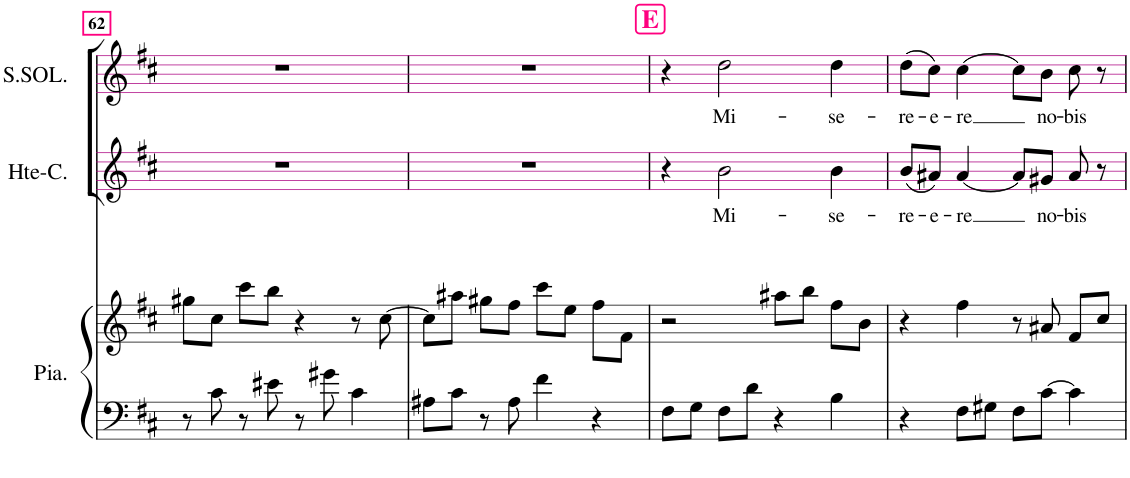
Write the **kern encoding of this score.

**kern	**kern	**kern	**text	**kern	**text
*part3	*part3	*part2	*part2	*part1	*part1
*staff4	*staff3	*staff2	*staff2	*staff1	*staff1
*I"Piano	*	*I"Hte-Contre	*	*I"Soprano Sol.	*
*I'Pia.	*	*I'Hte-C.	*	*I'S.SOL.	*
!!LO:PB:g=z
*clefF4	*clefG2	*clefG2	*	*clefG2	*
*k[f#c#]	*k[f#c#]	*k[f#c#]	*	*k[f#c#]	*
*M4/4	*M4/4	*M4/4	*	*M4/4	*
=62	=62	=62	=62	=62	=62
8r	8gg#X\L	1r	.	1r	.
8c#\	8cc#\J	.	.	.	.
8r	8ccc#\L	.	.	.	.
8e#X\	8bb\J	.	.	.	.
8r	4r	.	.	.	.
8g#X\	.	.	.	.	.
4c#\	8r	.	.	.	.
.	[8cc#\	.	.	.	.
=63	=63	=63	=63	=63	=63
8A#X\L	8cc#\L]	1r	.	1r	.
8c#\J	8aa#X\J	.	.	.	.
8r	8gg#X\L	.	.	.	.
8A#\	8ff#\J	.	.	.	.
4f#\	8ccc#\L	.	.	.	.
.	8ee\J	.	.	.	.
4r	8ff#\L	.	.	.	.
.	8f#\J	.	.	.	.
!!LO:REH:place=s1:a:B:cj:color=#FF007F:fs=14:t=E
=64	=64	=64	=64	=64	=64
8F#\L	2r	4r	.	4r	.
8G\J	.	.	.	.	.
!	!	!	!LO:LY:b	!	!LO:LY:b
8F#\L	.	2b\	Mi-	2dd\	Mi-
8d\J	.	.	.	.	.
4r	8aa#X\L	.	.	.	.
.	8bb\J	.	.	.	.
!	!	!	!LO:LY:b	!	!LO:LY:b
4B\	8ff#\L	4b\	-se-	4dd\	-se-
.	8b\J	.	.	.	.
=65	=65	=65	=65	=65	=65
!	!	!	!LO:LY:b	!	!LO:LY:b
4r	4r	(8b/L	-re-	(8dd\L	-re-
!	!	!	!LO:LY:b	!	!LO:LY:b
.	.	8a#X/J)	-e-	8cc#\J)	-e-
!	!	!	!LO:LY:b	!	!LO:LY:b
8F#\L	4ff#\	[4a#/	-re	[4cc#\	-re
8G#X\J	.	.	.	.	.
8F#\L	8r	8a#/L]	.	8cc#\L]	.
!	!	!	!LO:LY:b	!	!LO:LY:b
[8c#\J	8a#X/	8g#X/J	no-	8b\J	no-
!	!	!	!LO:LY:b	!	!LO:LY:b
4c#\]	8f#/L	8a#/	-bis	8cc#\	-bis
.	8cc#/J	8r	.	8r	.
=	=	=	=	=	=
*-	*-	*-	*-	*-	*-
